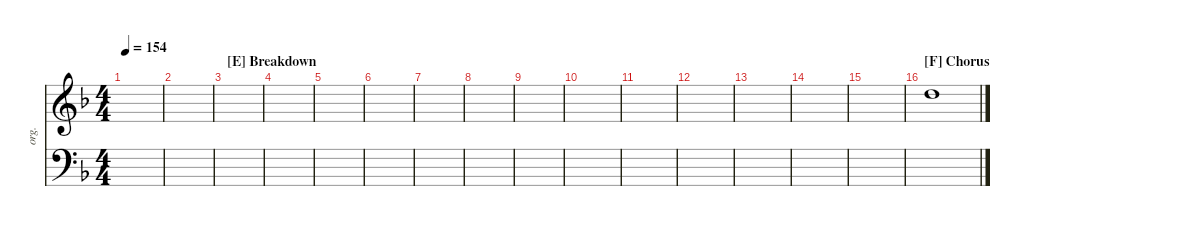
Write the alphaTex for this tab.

\defaultSystemsLayout 4
\hideDynamics
\bracketExtendMode nobrackets
\otherSystemsTrackNameOrientation horizontal
\track ("Organ" "org.") {instrument drawbarorgan}
\staff {score}
\tuning (E4 B3 G3 D3 A2 E2)
\ts (4 4)
\tempo 154
\clef g2
\ks dminor
|
|
\section ("E" "Breakdown")
|
|
|
|
|
|
|
|
|
|
|
|
|
\section ("F" "Chorus")
10.1{acc forcenatural}.1{beam Down}
\staff {score}
\tuning (G2 D2 A1 E1 B0)
\clef f4
\ottava regular
\simile none
\ks dminor
|
|
|
|
|
|
|
|
|
|
|
|
|
|
|
